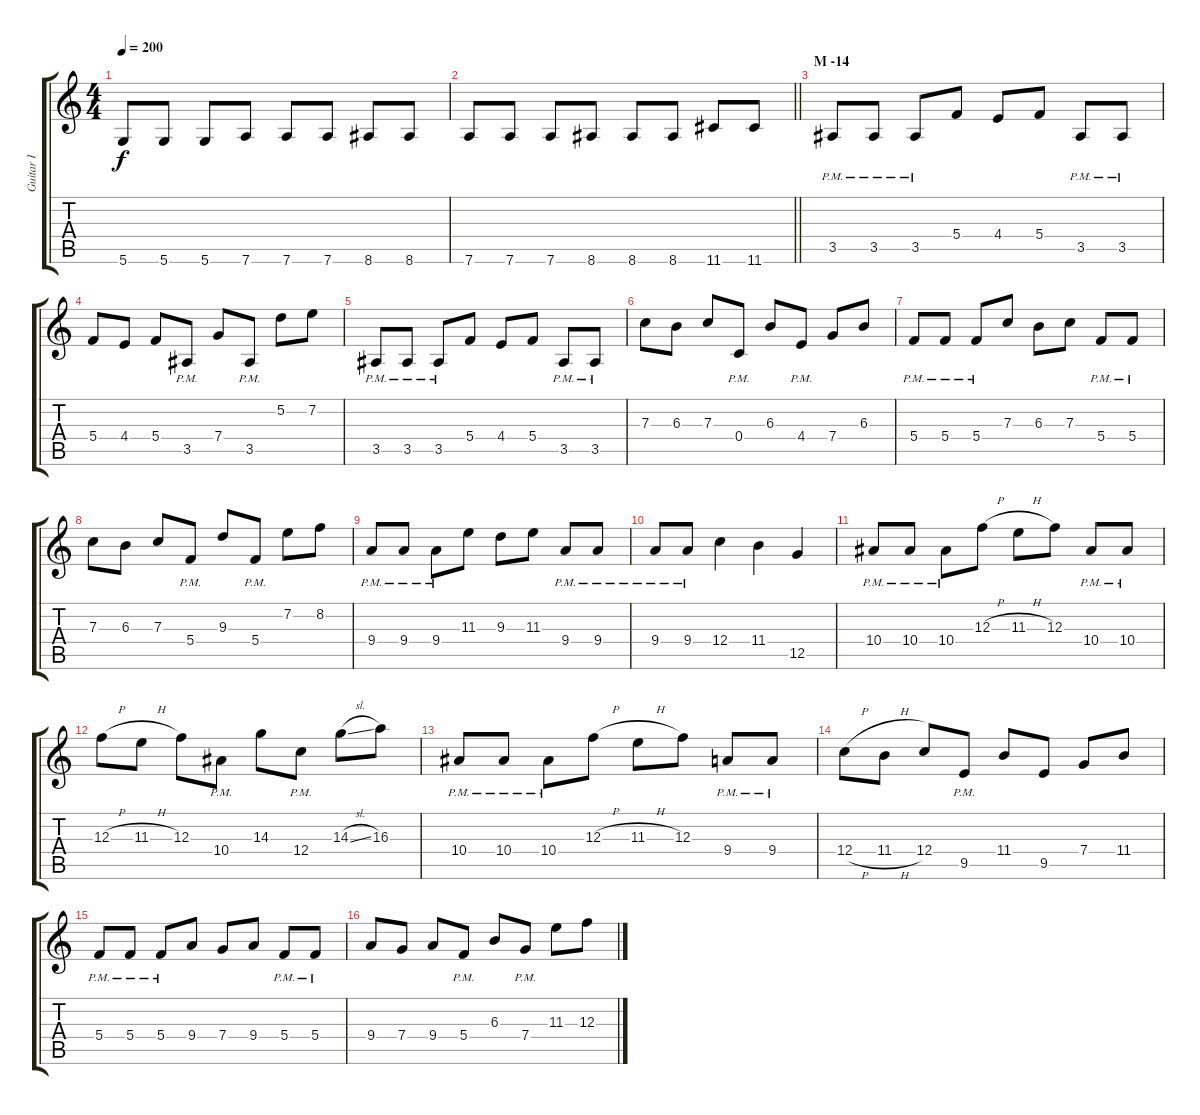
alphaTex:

\track ("Guitar I" "Guitar I") {instrument distortionguitar}
\staff {score tabs}
\tuning (D4 A3 F3 C3 G2 D2) {hide}
\ts (4 4)
\tempo 200
\clef g2
\ks c
5.6.8{dy f} 5.6.8 5.6.8 7.6.8 7.6.8 7.6.8 8.6.8 8.6.8 |
\barLineRight lightlight
7.6.8 7.6.8 7.6.8 8.6.8 8.6.8 8.6.8 11.6.8 11.6.8 |
\section ("" "M -14")
3.5{pm}.8 3.5{pm}.8 3.5{pm}.8 5.4.8 4.4.8 5.4.8 3.5{pm}.8 3.5{pm}.8 |
5.4.8 4.4.8 5.4.8 3.5{pm}.8 7.4.8 3.5{pm}.8 5.2.8 7.2.8 |
3.5{pm}.8 3.5{pm}.8 3.5{pm}.8 5.4.8 4.4.8 5.4.8 3.5{pm}.8 3.5{pm}.8 |
7.3.8 6.3.8 7.3.8 0.4{pm}.8 6.3.8 4.4{pm}.8 7.4.8 6.3.8 |
5.4{pm}.8 5.4{pm}.8 5.4{pm}.8 7.3.8 6.3.8 7.3.8 5.4{pm}.8 5.4{pm}.8 |
7.3.8 6.3.8 7.3.8 5.4{pm}.8 9.3.8 5.4{pm}.8 7.2.8 8.2.8 |
9.4{pm}.8 9.4{pm}.8 9.4{pm}.8 11.3.8 9.3.8 11.3.8 9.4{pm}.8 9.4{pm}.8 |
9.4{pm}.8 9.4{pm}.8 12.4.4 11.4.4 12.5.4 |
10.4{pm}.8 10.4{pm}.8 10.4{pm}.8 12.3{h}.8 11.3{h}.8 12.3.8 10.4{pm}.8 10.4{pm}.8 |
12.3{h}.8 11.3{h}.8 12.3.8 10.4{pm}.8 14.3.8 12.4{pm}.8 14.3{sl}.8 16.3.8 |
10.4{pm}.8 10.4{pm}.8 10.4{pm}.8 12.3{h}.8 11.3{h}.8 12.3.8 9.4{pm}.8 9.4{pm}.8 |
12.4{h}.8 11.4{h}.8 12.4.8 9.5{pm}.8 11.4.8 9.5.8 7.4.8 11.4.8 |
5.4{pm}.8 5.4{pm}.8 5.4{pm}.8 9.4.8 7.4.8 9.4.8 5.4{pm}.8 5.4{pm}.8 |
9.4.8 7.4.8 9.4.8 5.4{pm}.8 6.3.8 7.4{pm}.8 11.3.8 12.3.8
